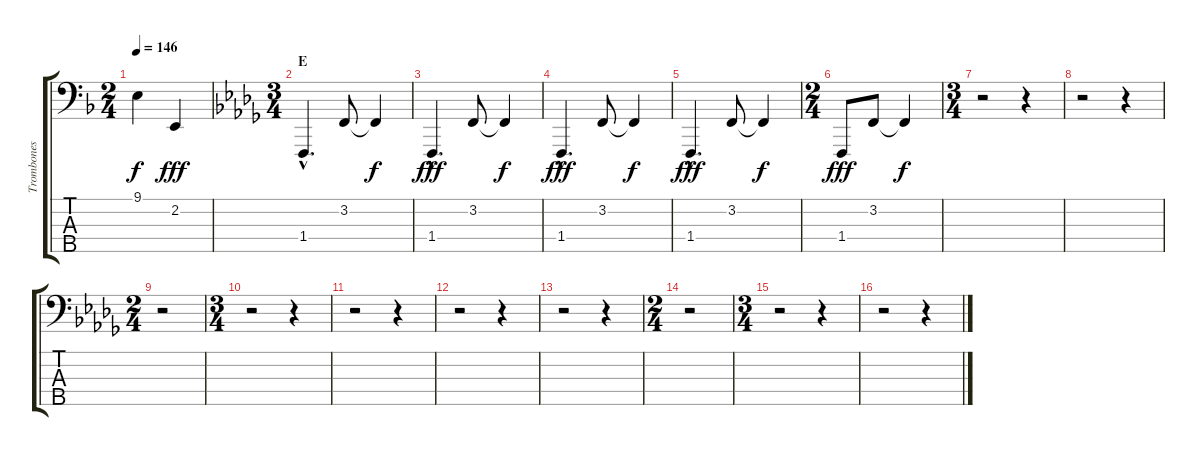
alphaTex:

\track ("Trombones" "Trombones") {instrument brasssection}
\staff {score tabs}
\tuning (G2 D2 A1 E1 B0) {hide}
\ts (2 4)
\tempo 146
\clef f4
\ks f
9.1{t}.4{dy f} 2.2.4{dy fff} |
\ts (3 4)
\section ("" "E")
\ks db
1.4{hac}.4{d} 3.2.8 3.2{t}.4{dy f} |
1.4{hac}.4{d dy fff} 3.2.8 3.2{t}.4{dy f} |
1.4{hac}.4{d dy fff} 3.2.8 3.2{t}.4{dy f} |
1.4{hac}.4{d dy fff} 3.2.8 3.2{t}.4{dy f} |
\ts (2 4)
1.4.8{dy fff} 3.2.8 3.2{t}.4{dy f} |
\ts (3 4)
r.2 r.4 |
r.2 r.4 |
\ts (2 4)
r.2 |
\ts (3 4)
r.2 r.4 |
r.2 r.4 |
r.2 r.4 |
r.2 r.4 |
\ts (2 4)
r.2 |
\ts (3 4)
r.2 r.4 |
r.2 r.4
